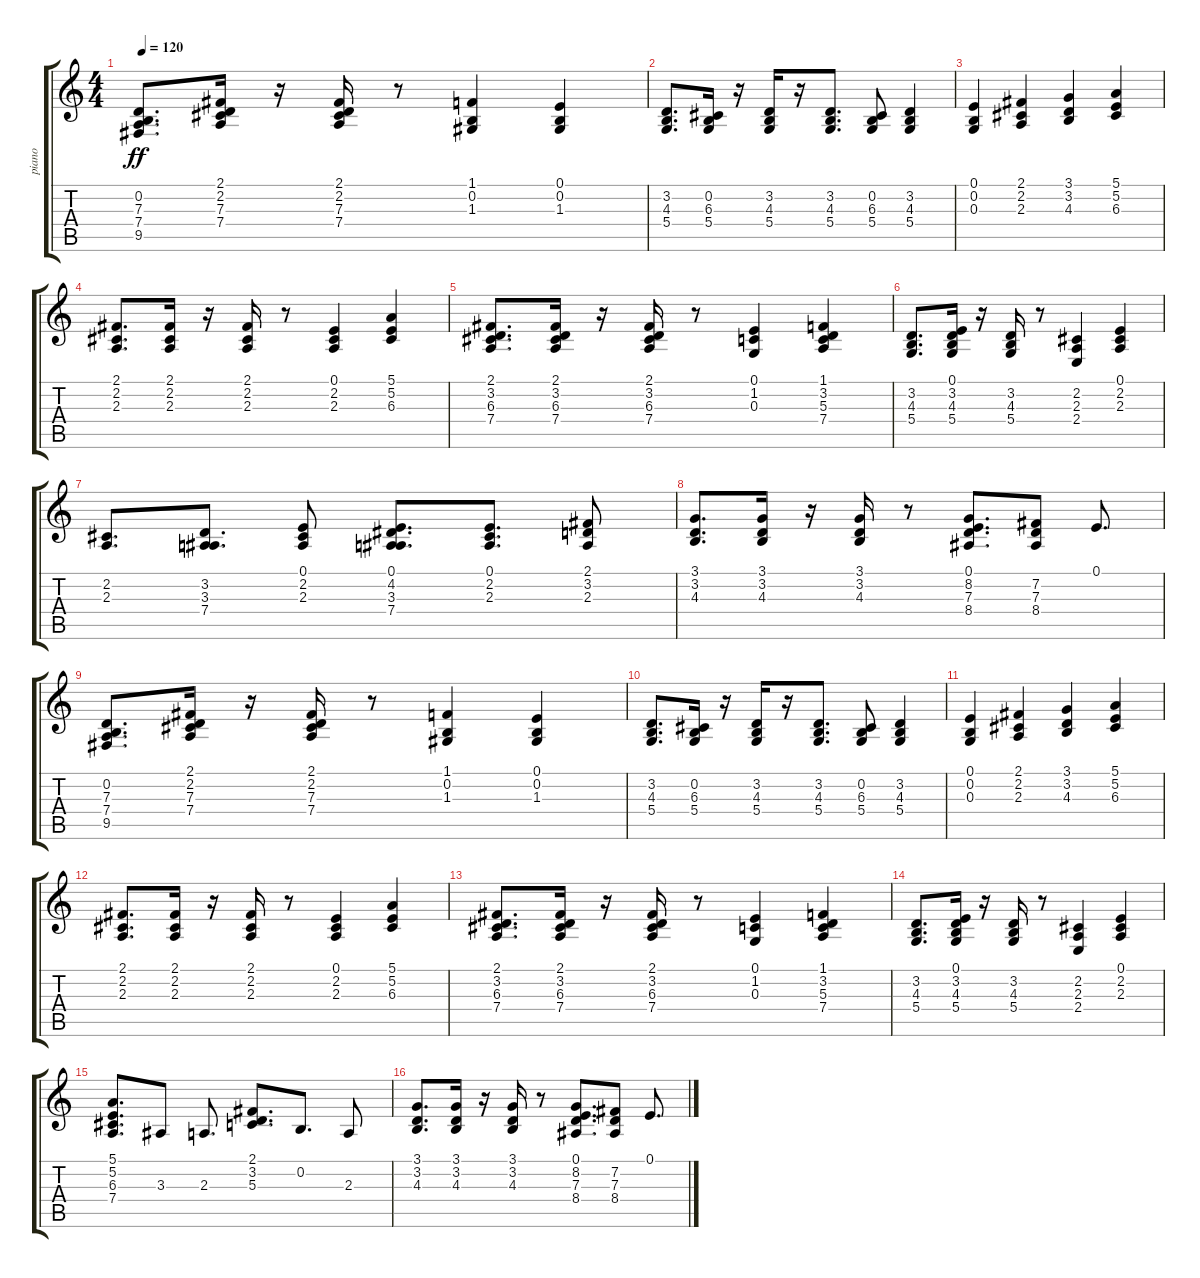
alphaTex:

\track ("piano" "piano") {instrument electricpiano2}
\staff {score tabs}
\tuning (E4 B3 G3 D3 A2 E2) {hide}
\ts (4 4)
\tempo 120
\clef g2
\ks c
(0.2 7.3 7.4 9.5).8{d dy ff} (2.1 2.2 7.3 7.4).16 r.16 (2.1 2.2 7.3 7.4).16 r.8 (1.1 0.2 1.3).4 (0.1 0.2 1.3).4 |
(3.2 4.3 5.4).8{d} (0.2 6.3 5.4).16 r.16 (3.2 4.3 5.4).16 r.16 (3.2 4.3 5.4).8{d} (0.2 6.3 5.4).8 (3.2 4.3 5.4).4 |
(0.1 0.2 0.3).4 (2.1 2.2 2.3).4 (3.1 3.2 4.3).4 (5.1 5.2 6.3).4 |
(2.1 2.2 2.3).8{d} (2.1 2.2 2.3).16 r.16 (2.1 2.2 2.3).16 r.8 (0.1 2.2 2.3).4 (5.1 5.2 6.3).4 |
(2.1 3.2 6.3 7.4).8{d} (2.1 3.2 6.3 7.4).16 r.16 (2.1 3.2 6.3 7.4).16 r.8 (0.1 1.2 0.3).4 (1.1 3.2 5.3 7.4).4 |
(3.2 4.3 5.4).8{d} (0.1 3.2 4.3 5.4).16 r.16 (3.2 4.3 5.4).16 r.8 (2.2 2.3 2.4).4 (0.1 2.2 2.3).4 |
(2.2 2.3).8{d} (3.2 3.3 7.4).8{d} (0.1 2.2 2.3).8 (0.1 4.2 3.3 7.4).8{d} (0.1 2.2 2.3).8{d} (2.1 3.2 2.3).8 |
(3.1 3.2 4.3).8{d} (3.1 3.2 4.3).16 r.16 (3.1 3.2 4.3).16 r.8 (0.1 8.2 7.3 8.4).8{d} (7.2 7.3 8.4).8 0.1.8{d} |
(0.2 7.3 7.4 9.5).8{d} (2.1 2.2 7.3 7.4).16 r.16 (2.1 2.2 7.3 7.4).16 r.8 (1.1 0.2 1.3).4 (0.1 0.2 1.3).4 |
(3.2 4.3 5.4).8{d} (0.2 6.3 5.4).16 r.16 (3.2 4.3 5.4).16 r.16 (3.2 4.3 5.4).8{d} (0.2 6.3 5.4).8 (3.2 4.3 5.4).4 |
(0.1 0.2 0.3).4 (2.1 2.2 2.3).4 (3.1 3.2 4.3).4 (5.1 5.2 6.3).4 |
(2.1 2.2 2.3).8{d} (2.1 2.2 2.3).16 r.16 (2.1 2.2 2.3).16 r.8 (0.1 2.2 2.3).4 (5.1 5.2 6.3).4 |
(2.1 3.2 6.3 7.4).8{d} (2.1 3.2 6.3 7.4).16 r.16 (2.1 3.2 6.3 7.4).16 r.8 (0.1 1.2 0.3).4 (1.1 3.2 5.3 7.4).4 |
(3.2 4.3 5.4).8{d} (0.1 3.2 4.3 5.4).16 r.16 (3.2 4.3 5.4).16 r.8 (2.2 2.3 2.4).4 (0.1 2.2 2.3).4 |
(5.1 5.2 6.3 7.4).8{d} 3.3.8 2.3.8{d} (2.1 3.2 5.3).8{d} 0.2.8{d} 2.3.8 |
(3.1 3.2 4.3).8{d} (3.1 3.2 4.3).16 r.16 (3.1 3.2 4.3).16 r.8 (0.1 8.2 7.3 8.4).8{d} (7.2 7.3 8.4).8 0.1.8{d}
